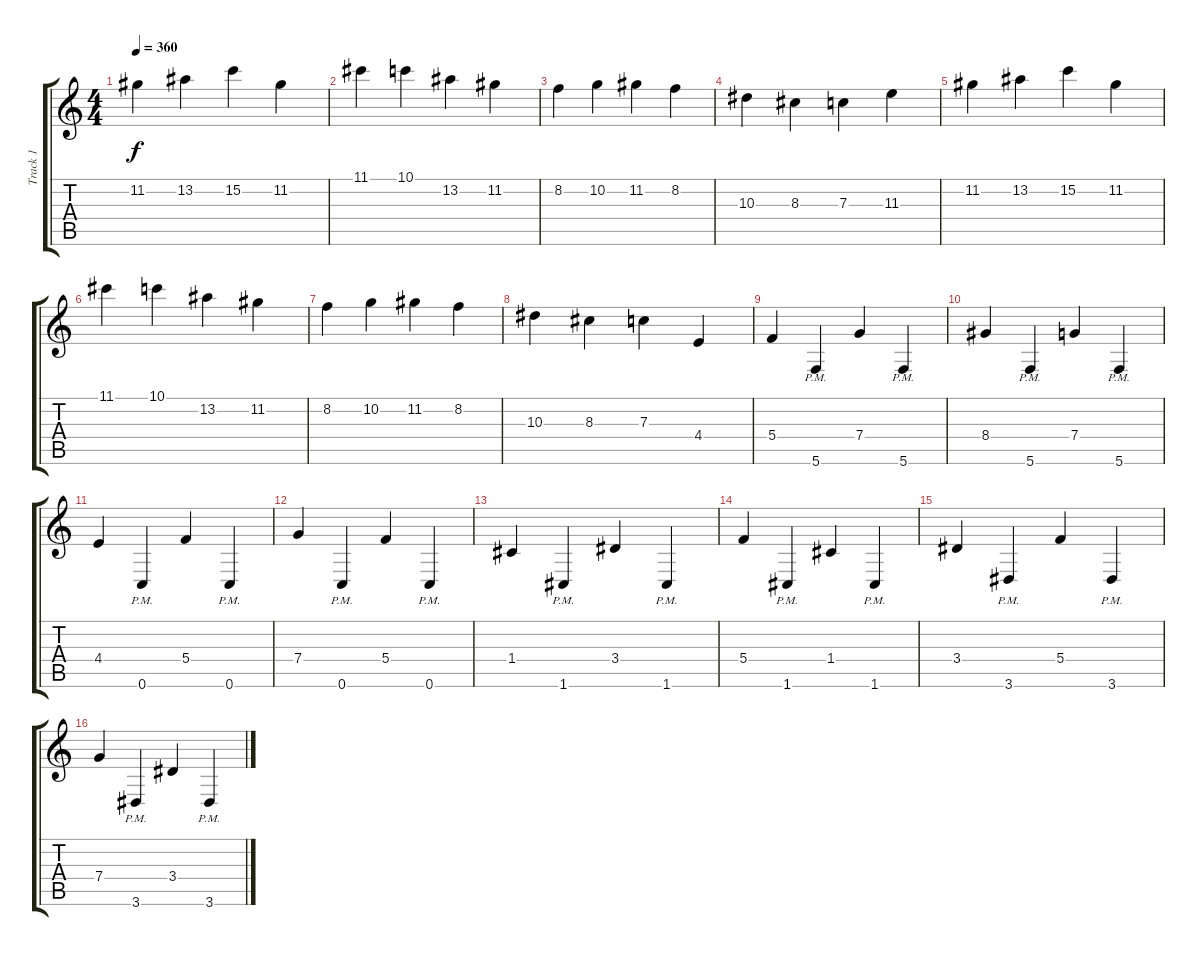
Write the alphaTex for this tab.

\track ("Track 1" "Track 1") {instrument overdrivenguitar}
\staff {score tabs}
\tuning (D4 A3 F3 C3 G2 C2) {hide}
\ts (4 4)
\tempo 360
\clef g2
\ks c
11.2.4{dy f} 13.2.4 15.2.4 11.2.4 |
11.1.4 10.1.4 13.2.4 11.2.4 |
8.2.4 10.2.4 11.2.4 8.2.4 |
10.3.4 8.3.4 7.3.4 11.3.4 |
11.2.4 13.2.4 15.2.4 11.2.4 |
11.1.4 10.1.4 13.2.4 11.2.4 |
8.2.4 10.2.4 11.2.4 8.2.4 |
10.3.4 8.3.4 7.3.4 4.4.4 |
5.4.4 5.6{pm}.4 7.4.4 5.6{pm}.4 |
8.4.4 5.6{pm}.4 7.4.4 5.6{pm}.4 |
4.4.4 0.6{pm}.4 5.4.4 0.6{pm}.4 |
7.4.4 0.6{pm}.4 5.4.4 0.6{pm}.4 |
1.4.4 1.6{pm}.4 3.4.4 1.6{pm}.4 |
5.4.4 1.6{pm}.4 1.4.4 1.6{pm}.4 |
3.4.4 3.6{pm}.4 5.4.4 3.6{pm}.4 |
7.4.4 3.6{pm}.4 3.4.4 3.6{pm}.4
